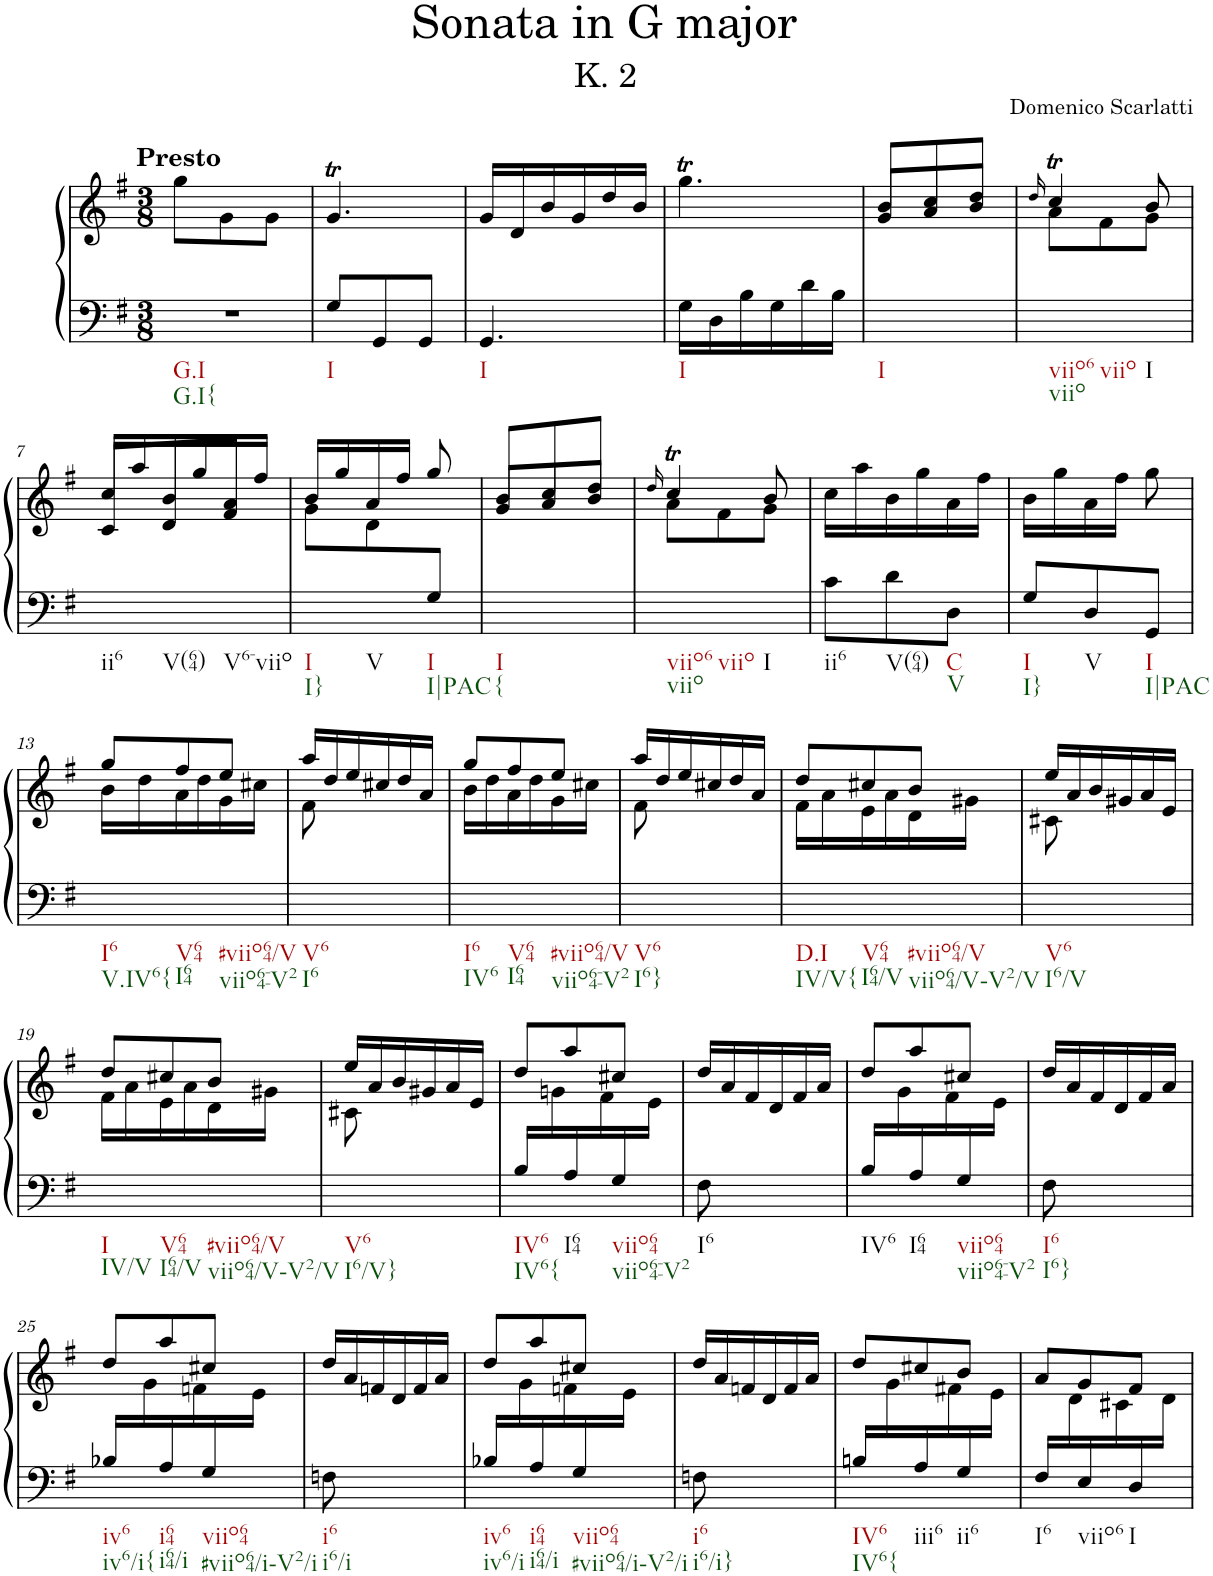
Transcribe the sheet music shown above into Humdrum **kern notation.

**kern	**kern
*part1	*part1
*staff2	*staff1
*I"Piano	*
*I'Pno.	*
*clefF4	*clefG2
*k[f#]	*k[f#]
*M3/8	*M3/8
=1	=1
!	!LO:TX:a:B:t=Presto
!LO:TX:b:t=G.I	!
!LO:TX:b:t=G.I{	!
4.r	8gg\L
.	8g'\
.	8g'\J
=2	=2
!LO:TX:b:t=I	!
8G/L	4.gT/
8GG'/	.
8GG'/J	.
.	qf#LL
.	qgJJ
=3	=3
!LO:TX:b:t=I	!
4.GG/	16g/LL
.	16d/
.	16b/
.	16g/
.	16dd/
.	16b/JJ
=4	=4
!LO:TX:b:t=I	!
16G\LL	4.ggT\
16D\	.
16B\	.
16G\	.
16d\	.
16B\JJ	.
=5	=5
*	*^
!LO:TX:b:t=I	!	!
4.ryy	8b'/L	8g'/L
.	8cc'/	8a'/
.	8dd'/J	8b'/J
=6	=6	=6
.	16qdd/	.
!LO:TX:b:t=viio6	!	!
!LO:TX:b:t=viio	!	!
8ryy	4ccT/	8a'\L
!LO:TX:b:t=viio	!	!
8ryy	.	8f#'\
!LO:TX:b:t=I	!	!
8ryy	8b/	8g'\J
!!LO:LB:g=z	!!
=7	=7	=7
!LO:TX:b:t=ii6	!	!
8ryy	16cc/LL	8c'/L
.	16aa/	.
!LO:TX:b:t=V(64)	!	!
8ryy	16b/	8d'/
.	16gg/	.
!LO:TX:b:t=V6-viio	!	!
8ryy	16a/	8f#'/J
.	16ff#/JJ	.
=8	=8	=8
!LO:TX:b:t=I	!	!
!LO:TX:b:t=I}	!	!
8ryy	16b/LL	8g'\L
.	16gg/	.
!LO:TX:b:t=V	!	!
8ryy	16a/	8d'\
.	16ff#/JJ	.
!LO:TX:b:t=I	!	!
!LO:TX:b:t=I|PAC	!	!
8G'/J	8gg/	8ryy
=9	=9	=9
!LO:TX:b:t=I	!	!
!LO:TX:b:t={	!	!
4.ryy	8b'/L	8g'/L
.	8cc'/	8a'/
.	8dd'/J	8b'/J
=10	=10	=10
.	16qdd/	.
!LO:TX:b:t=viio6	!	!
!LO:TX:b:t=viio	!	!
8ryy	4ccT/	8a'\L
!LO:TX:b:t=viio	!	!
8ryy	.	8f#'\
!LO:TX:b:t=I	!	!
8ryy	8b/	8g'\J
=11	=11	=11
!LO:TX:b:t=ii6	!	!
*	*v	*v
8c'\L	16cc\LL
.	16aa\
!LO:TX:b:t=V(64)	!
8d'\	16b\
.	16gg\
!LO:TX:b:t=C	!
!LO:TX:b:t=V	!
8D'\J	16a\
.	16ff#\JJ
=12	=12
!LO:TX:b:t=I	!
!LO:TX:b:t=I}	!
8G'/L	16b\LL
.	16gg\
!LO:TX:b:t=V	!
8D'/	16a\
.	16ff#\JJ
!LO:TX:b:t=I	!
!LO:TX:b:t=I|PAC	!
8GG'/J	8gg\
!!LO:LB:g=z
=13	=13
*	*^
!LO:TX:b:t=I6	!	!
!LO:TX:b:t=V.IV6{	!	!
8ryy	8gg/L	16b\LL
.	.	16dd\
!LO:TX:b:t=V64	!	!
!LO:TX:b:t=I64	!	!
8ryy	8ff#/	16a\
.	.	16dd\
!LO:TX:b:t=#viio64/V	!	!
!LO:TX:b:t=viio64-V2	!	!
8ryy	8ee/J	16g\
.	.	16cc#X\JJ
=14	=14	=14
!LO:TX:b:t=V6	!	!
!LO:TX:b:t=I6	!	!
8ryy	16aa/LL	8f#\
.	16dd/	.
8ryy	16ee/	4ryy
.	16cc#X/	.
8ryy	16dd/	.
.	16a/JJ	.
=15	=15	=15
!LO:TX:b:t=I6	!	!
!LO:TX:b:t=IV6	!	!
8ryy	8gg/L	16b\LL
.	.	16dd\
!LO:TX:b:t=V64	!	!
!LO:TX:b:t=I64	!	!
8ryy	8ff#/	16a\
.	.	16dd\
!LO:TX:b:t=#viio64/V	!	!
!LO:TX:b:t=viio64-V2	!	!
8ryy	8ee/J	16g\
.	.	16cc#X\JJ
=16	=16	=16
!LO:TX:b:t=V6	!	!
!LO:TX:b:t=I6}	!	!
8ryy	16aa/LL	8f#\
.	16dd/	.
8ryy	16ee/	4ryy
.	16cc#X/	.
8ryy	16dd/	.
.	16a/JJ	.
=17	=17	=17
!LO:TX:b:t=D.I	!	!
!LO:TX:b:t=IV/V{	!	!
8ryy	8dd/L	16f#\LL
.	.	16a\
!LO:TX:b:t=V64	!	!
!LO:TX:b:t=I64/V	!	!
8ryy	8cc#X/	16e\
.	.	16a\
!LO:TX:b:t=#viio64/V	!	!
!LO:TX:b:t=viio64/V-V2/V	!	!
8ryy	8b/J	16d\
.	.	16g#X\JJ
=18	=18	=18
!LO:TX:b:t=V6	!	!
!LO:TX:b:t=I6/V	!	!
8ryy	16ee/LL	8c#X\
.	16a/	.
8ryy	16b/	4ryy
.	16g#X/	.
8ryy	16a/	.
.	16e/JJ	.
!!LO:LB:g=z	!!
=19	=19	=19
!LO:TX:b:t=I	!	!
!LO:TX:b:t=IV/V	!	!
8ryy	8dd/L	16f#\LL
.	.	16a\
!LO:TX:b:t=V64	!	!
!LO:TX:b:t=I64/V	!	!
8ryy	8cc#X/	16e\
.	.	16a\
!LO:TX:b:t=#viio64/V	!	!
!LO:TX:b:t=viio64/V-V2/V	!	!
8ryy	8b/J	16d\
.	.	16g#X\JJ
=20	=20	=20
!LO:TX:b:t=V6	!	!
!LO:TX:b:t=I6/V}	!	!
8ryy	16ee/LL	8c#X\
.	16a/	.
8ryy	16b/	4ryy
.	16g#X/	.
8ryy	16a/	.
.	16e/JJ	.
=21	=21	=21
!LO:TX:b:t=IV6	!	!
!LO:TX:b:t=IV6{	!	!
16B/LL	8dd/L	16ryy
16ryy	.	16gn\
!LO:TX:b:t=I64	!	!
16A/	8aa/	16ryy
16ryy	.	16f#\
!LO:TX:b:t=viio64	!	!
!LO:TX:b:t=viio64-V2	!	!
16G/	8cc#X/J	16ryy
16ryy	.	16e\JJ
=22	=22	=22
!LO:TX:b:t=I6	!	!
*	*v	*v
8F#\	16dd/LL
.	16a/
8ryy	16f#/
.	16d/
8ryy	16f#/
.	16a/JJ
=23	=23
*	*^
!LO:TX:b:t=IV6	!	!
16B/LL	8dd/L	16ryy
16ryy	.	16g\
!LO:TX:b:t=I64	!	!
16A/	8aa/	16ryy
16ryy	.	16f#\
!LO:TX:b:t=viio64	!	!
!LO:TX:b:t=viio64-V2	!	!
16G/	8cc#X/J	16ryy
16ryy	.	16e\JJ
=24	=24	=24
!LO:TX:b:t=I6	!	!
!LO:TX:b:t=I6}	!	!
*	*v	*v
8F#\	16dd/LL
.	16a/
8ryy	16f#/
.	16d/
8ryy	16f#/
.	16a/JJ
!!LO:LB:g=z
=25	=25
*	*^
!LO:TX:b:t=iv6	!	!
!LO:TX:b:t=iv6/i{	!	!
16B-X/LL	8dd/L	16ryy
16ryy	.	16g\
!LO:TX:b:t=i64	!	!
!LO:TX:b:t=i64/i	!	!
16A/	8aa/	16ryy
16ryy	.	16fn\
!LO:TX:b:t=viio64	!	!
!LO:TX:b:t=#viio64/i-V2/i	!	!
16G/	8cc#X/J	16ryy
16ryy	.	16e\JJ
=26	=26	=26
!LO:TX:b:t=i6	!	!
!LO:TX:b:t=i6/i	!	!
*	*v	*v
8Fn\	16dd/LL
.	16a/
8ryy	16fn/
.	16d/
8ryy	16f/
.	16a/JJ
=27	=27
*	*^
!LO:TX:b:t=iv6	!	!
!LO:TX:b:t=iv6/i	!	!
16B-X/LL	8dd/L	16ryy
16ryy	.	16g\
!LO:TX:b:t=i64	!	!
!LO:TX:b:t=i64/i	!	!
16A/	8aa/	16ryy
16ryy	.	16fn\
!LO:TX:b:t=viio64	!	!
!LO:TX:b:t=#viio64/i-V2/i	!	!
16G/	8cc#X/J	16ryy
16ryy	.	16e\JJ
=28	=28	=28
!LO:TX:b:t=i6	!	!
!LO:TX:b:t=i6/i}	!	!
*	*v	*v
8Fn\	16dd/LL
.	16a/
8ryy	16fn/
.	16d/
8ryy	16f/
.	16a/JJ
=29	=29
*	*^
!LO:TX:b:t=IV6	!	!
!LO:TX:b:t=IV6{	!	!
16Bn/LL	8dd/L	16ryy
16ryy	.	16g\
!LO:TX:b:t=iii6	!	!
16A/	8cc#X/	16ryy
16ryy	.	16f#X\
!LO:TX:b:t=ii6	!	!
16G/	8b/J	16ryy
16ryy	.	16e\JJ
=30	=30	=30
!LO:TX:b:t=I6	!	!
16F#/LL	8a/L	16ryy
16ryy	.	16d\
!LO:TX:b:t=viio6	!	!
16E/	8g/	16ryy
16ryy	.	16c#X\
!LO:TX:b:t=I	!	!
16D/	8f#/J	16ryy
16ryy	.	16d\JJ
*	*v	*v
=	=
*-	*-
